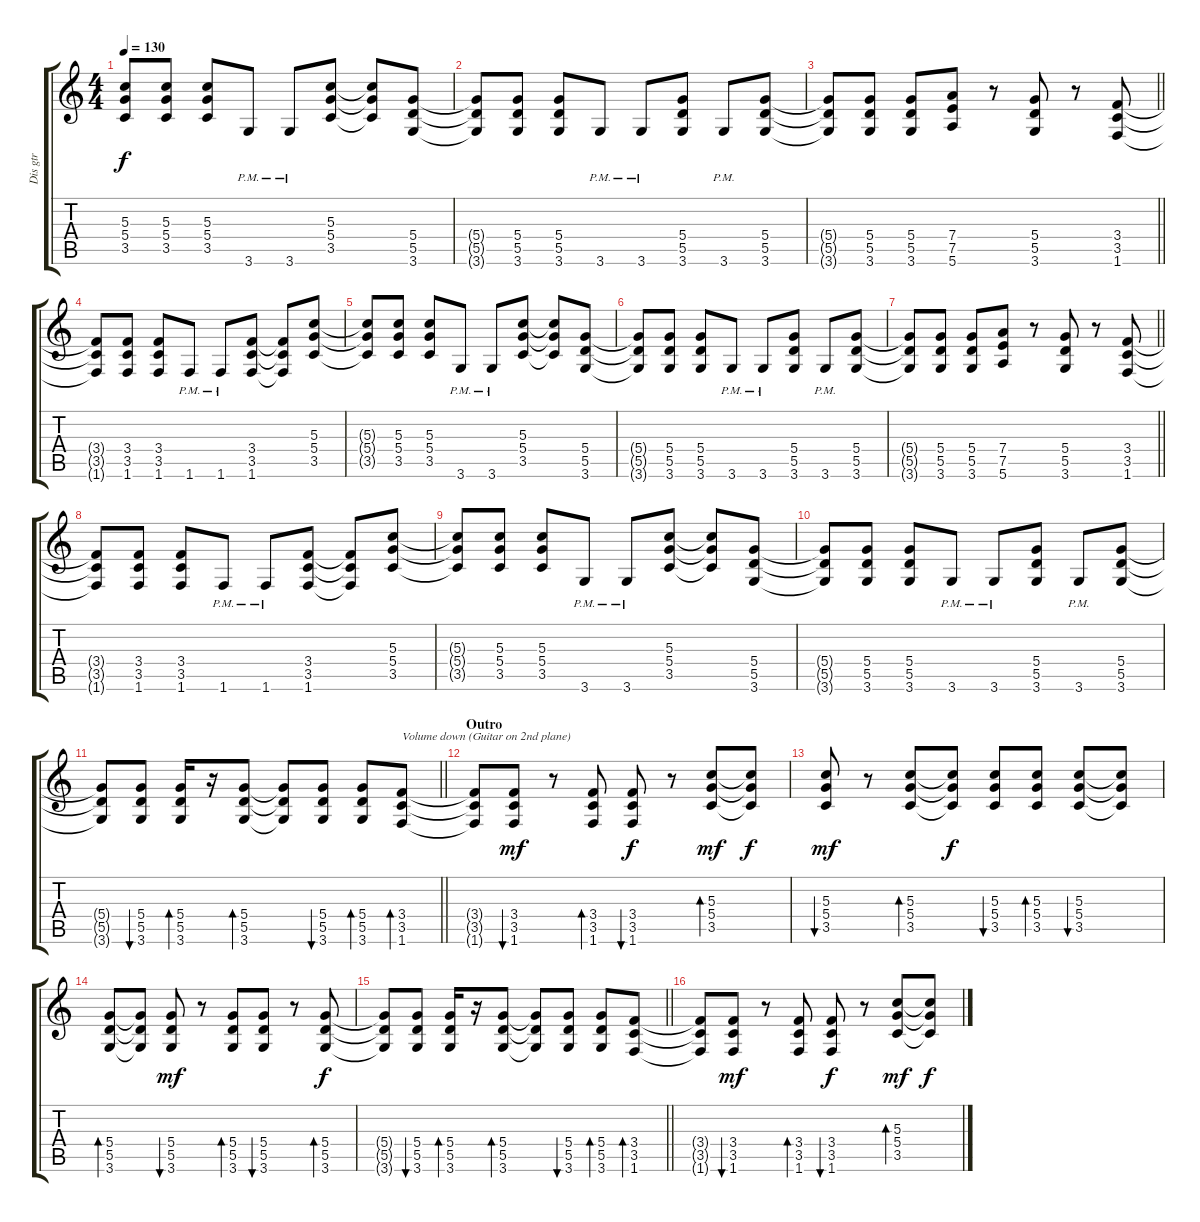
\track ("Dis gtr" "Dis gtr") {instrument distortionguitar}
\staff {score tabs}
\tuning (E4 B3 G3 D3 A2 E2) {hide}
\ts (4 4)
\tempo 130
\clef g2
\ks c
(5.3{t} 5.4{t} 3.5{t}).8{dy f} (5.3 5.4 3.5).8 (5.3 5.4 3.5).8 3.6{pm}.8 3.6{pm}.8 (5.3 5.4 3.5).8 (5.3{t} 5.4{t} 3.5{t}).8 (5.4 5.5 3.6).8 |
(5.4{t} 5.5{t} 3.6{t}).8 (5.4 5.5 3.6).8 (5.4 5.5 3.6).8 3.6{pm}.8 3.6{pm}.8 (5.4 5.5 3.6).8 3.6{pm}.8 (5.4 5.5 3.6).8 |
\barLineRight lightlight
(5.4{t} 5.5{t} 3.6{t}).8 (5.4 5.5 3.6).8 (5.4 5.5 3.6).8 (7.4 7.5 5.6).8 r.8 (5.4 5.5 3.6).8 r.8 (3.4 3.5 1.6).8 |
(3.4{t} 3.5{t} 1.6{t}).8 (3.4 3.5 1.6).8 (3.4 3.5 1.6).8 1.6{pm}.8 1.6{pm}.8 (3.4 3.5 1.6).8 (3.4{t} 3.5{t} 1.6{t}).8 (5.3 5.4 3.5).8 |
(5.3{t} 5.4{t} 3.5{t}).8 (5.3 5.4 3.5).8 (5.3 5.4 3.5).8 3.6{pm}.8 3.6{pm}.8 (5.3 5.4 3.5).8 (5.3{t} 5.4{t} 3.5{t}).8 (5.4 5.5 3.6).8 |
(5.4{t} 5.5{t} 3.6{t}).8 (5.4 5.5 3.6).8 (5.4 5.5 3.6).8 3.6{pm}.8 3.6{pm}.8 (5.4 5.5 3.6).8 3.6{pm}.8 (5.4 5.5 3.6).8 |
\barLineRight lightlight
(5.4{t} 5.5{t} 3.6{t}).8 (5.4 5.5 3.6).8 (5.4 5.5 3.6).8 (7.4 7.5 5.6).8 r.8 (5.4 5.5 3.6).8 r.8 (3.4 3.5 1.6).8 |
(3.4{t} 3.5{t} 1.6{t}).8 (3.4 3.5 1.6).8 (3.4 3.5 1.6).8 1.6{pm}.8 1.6{pm}.8 (3.4 3.5 1.6).8 (3.4{t} 3.5{t} 1.6{t}).8 (5.3 5.4 3.5).8 |
(5.3{t} 5.4{t} 3.5{t}).8 (5.3 5.4 3.5).8 (5.3 5.4 3.5).8 3.6{pm}.8 3.6{pm}.8 (5.3 5.4 3.5).8 (5.3{t} 5.4{t} 3.5{t}).8 (5.4 5.5 3.6).8 |
(5.4{t} 5.5{t} 3.6{t}).8 (5.4 5.5 3.6).8 (5.4 5.5 3.6).8 3.6{pm}.8 3.6{pm}.8 (5.4 5.5 3.6).8 3.6{pm}.8 (5.4 5.5 3.6).8 |
\barLineRight lightlight
(5.4{t} 5.5{t} 3.6{t}).8 (5.4 5.5 3.6).8{bu 60} (5.4 5.5 3.6).16{bd 60} r.16 (5.4 5.5 3.6).8{bd 60} (5.4{t} 5.5{t} 3.6{t}).8 (5.4 5.5 3.6).8{bu 60} (5.4 5.5 3.6).8{bd 60} (3.4 3.5 1.6).8{bd 60 txt "Volume down (Guitar on 2nd plane)" volume 10} |
\section ("" "Outro")
(3.4{t} 3.5{t} 1.6{t}).8 (3.4 3.5 1.6).8{bu 60 dy mf} r.8 (3.4 3.5 1.6).8{bd 60} (3.4 3.5 1.6).8{bu 60 dy f} r.8 (5.3 5.4 3.5).8{bd 60 dy mf} (5.3{t} 5.4{t} 3.5{t}).8{dy f} |
(5.3 5.4 3.5).8{bu 60 dy mf} r.8 (5.3 5.4 3.5).8{bd 60} (5.3{t} 5.4{t} 3.5{t}).8{dy f} (5.3 5.4 3.5).8{bu 60} (5.3 5.4 3.5).8{bd 60} (5.3 5.4 3.5).8{bu 60} (5.3{t} 5.4{t} 3.5{t}).8 |
(5.4 5.5 3.6).8{bd 60} (5.4{t} 5.5{t} 3.6{t}).8 (5.4 5.5 3.6).8{bu 60 dy mf} r.8 (5.4 5.5 3.6).8{bd 60} (5.4 5.5 3.6).8{bu 60} r.8 (5.4 5.5 3.6).8{bd 60 dy f} |
\barLineRight lightlight
(5.4{t} 5.5{t} 3.6{t}).8 (5.4 5.5 3.6).8{bu 60} (5.4 5.5 3.6).16{bd 60} r.16 (5.4 5.5 3.6).8{bd 60} (5.4{t} 5.5{t} 3.6{t}).8 (5.4 5.5 3.6).8{bu 60} (5.4 5.5 3.6).8{bd 60} (3.4 3.5 1.6).8{bd 60} |
(3.4{t} 3.5{t} 1.6{t}).8 (3.4 3.5 1.6).8{bu 60 dy mf} r.8 (3.4 3.5 1.6).8{bd 60} (3.4 3.5 1.6).8{bu 60 dy f} r.8 (5.3 5.4 3.5).8{bd 60 dy mf} (5.3{t} 5.4{t} 3.5{t}).8{dy f}
